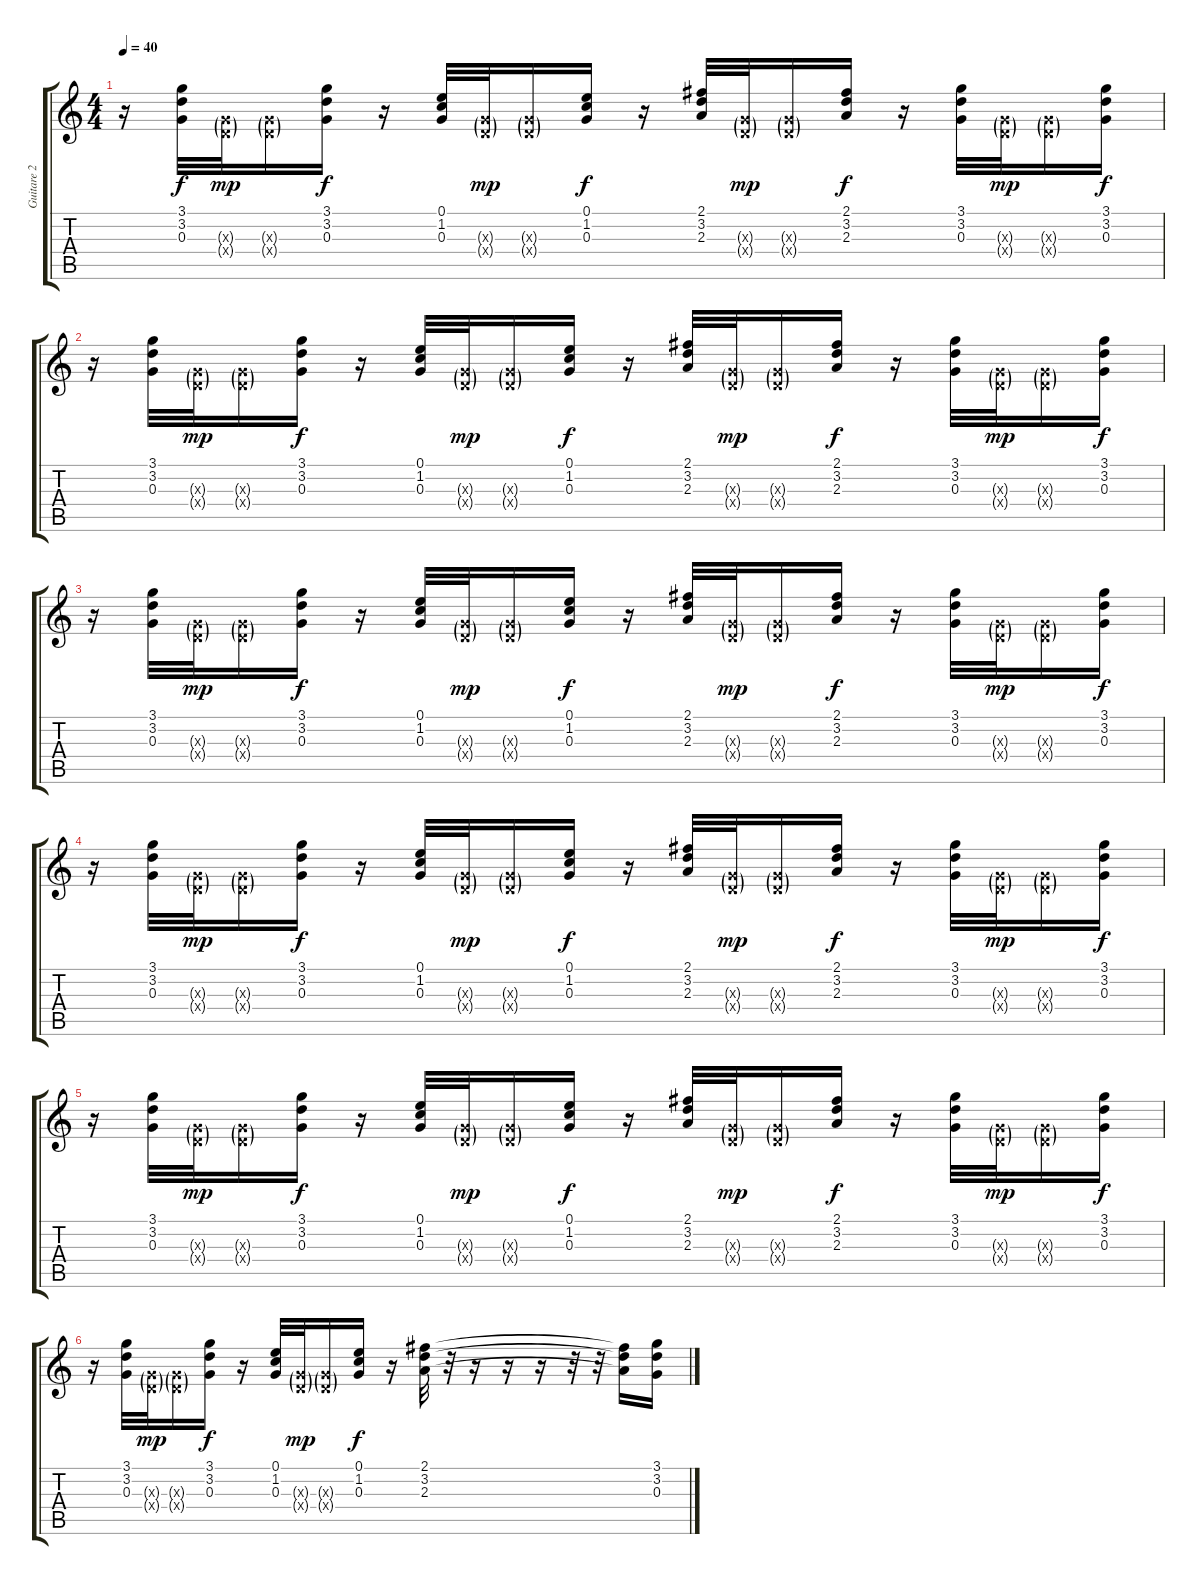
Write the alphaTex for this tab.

\track ("Guitare 2" "Guitare 2") {instrument acousticguitarnylon}
\staff {score tabs}
\tuning (E4 B3 G3 D3 A2 E2) {hide}
\ts (4 4)
\tempo 40
\clef g2
\ks c
r.16{dy f} (3.1 3.2 0.3).32 (0.3{g x} 0.4{g x}).32{dy mp} (0.3{g x} 0.4{g x}).16 (3.1 3.2 0.3).16{dy f} r.16 (0.1 1.2 0.3).32 (0.3{g x} 0.4{g x}).32{dy mp} (0.3{g x} 0.4{g x}).16 (0.1 1.2 0.3).16{dy f} r.16 (2.1 3.2 2.3).32 (0.3{g x} 0.4{g x}).32{dy mp} (0.3{g x} 0.4{g x}).16 (2.1 3.2 2.3).16{dy f} r.16 (3.1 3.2 0.3).32 (0.3{g x} 0.4{g x}).32{dy mp} (0.3{g x} 0.4{g x}).16 (3.1 3.2 0.3).16{dy f} |
r.16 (3.1 3.2 0.3).32 (0.3{g x} 0.4{g x}).32{dy mp} (0.3{g x} 0.4{g x}).16 (3.1 3.2 0.3).16{dy f} r.16 (0.1 1.2 0.3).32 (0.3{g x} 0.4{g x}).32{dy mp} (0.3{g x} 0.4{g x}).16 (0.1 1.2 0.3).16{dy f} r.16 (2.1 3.2 2.3).32 (0.3{g x} 0.4{g x}).32{dy mp} (0.3{g x} 0.4{g x}).16 (2.1 3.2 2.3).16{dy f} r.16 (3.1 3.2 0.3).32 (0.3{g x} 0.4{g x}).32{dy mp} (0.3{g x} 0.4{g x}).16 (3.1 3.2 0.3).16{dy f} |
r.16 (3.1 3.2 0.3).32 (0.3{g x} 0.4{g x}).32{dy mp} (0.3{g x} 0.4{g x}).16 (3.1 3.2 0.3).16{dy f} r.16 (0.1 1.2 0.3).32 (0.3{g x} 0.4{g x}).32{dy mp} (0.3{g x} 0.4{g x}).16 (0.1 1.2 0.3).16{dy f} r.16 (2.1 3.2 2.3).32 (0.3{g x} 0.4{g x}).32{dy mp} (0.3{g x} 0.4{g x}).16 (2.1 3.2 2.3).16{dy f} r.16 (3.1 3.2 0.3).32 (0.3{g x} 0.4{g x}).32{dy mp} (0.3{g x} 0.4{g x}).16 (3.1 3.2 0.3).16{dy f} |
r.16 (3.1 3.2 0.3).32 (0.3{g x} 0.4{g x}).32{dy mp} (0.3{g x} 0.4{g x}).16 (3.1 3.2 0.3).16{dy f} r.16 (0.1 1.2 0.3).32 (0.3{g x} 0.4{g x}).32{dy mp} (0.3{g x} 0.4{g x}).16 (0.1 1.2 0.3).16{dy f} r.16 (2.1 3.2 2.3).32 (0.3{g x} 0.4{g x}).32{dy mp} (0.3{g x} 0.4{g x}).16 (2.1 3.2 2.3).16{dy f} r.16 (3.1 3.2 0.3).32 (0.3{g x} 0.4{g x}).32{dy mp} (0.3{g x} 0.4{g x}).16 (3.1 3.2 0.3).16{dy f} |
r.16 (3.1 3.2 0.3).32 (0.3{g x} 0.4{g x}).32{dy mp} (0.3{g x} 0.4{g x}).16 (3.1 3.2 0.3).16{dy f} r.16 (0.1 1.2 0.3).32 (0.3{g x} 0.4{g x}).32{dy mp} (0.3{g x} 0.4{g x}).16 (0.1 1.2 0.3).16{dy f} r.16 (2.1 3.2 2.3).32 (0.3{g x} 0.4{g x}).32{dy mp} (0.3{g x} 0.4{g x}).16 (2.1 3.2 2.3).16{dy f} r.16 (3.1 3.2 0.3).32 (0.3{g x} 0.4{g x}).32{dy mp} (0.3{g x} 0.4{g x}).16 (3.1 3.2 0.3).16{dy f} |
r.16 (3.1 3.2 0.3).32 (0.3{g x} 0.4{g x}).32{dy mp} (0.3{g x} 0.4{g x}).16 (3.1 3.2 0.3).16{dy f} r.16 (0.1 1.2 0.3).32 (0.3{g x} 0.4{g x}).32{dy mp} (0.3{g x} 0.4{g x}).16 (0.1 1.2 0.3).16{dy f} r.16 (2.1 3.2 2.3).32 r.32 r.16 r.16 r.16 r.32 r.32 (2.1{t} 3.2{t} 2.3{t}).16 (3.1 3.2 0.3).16
